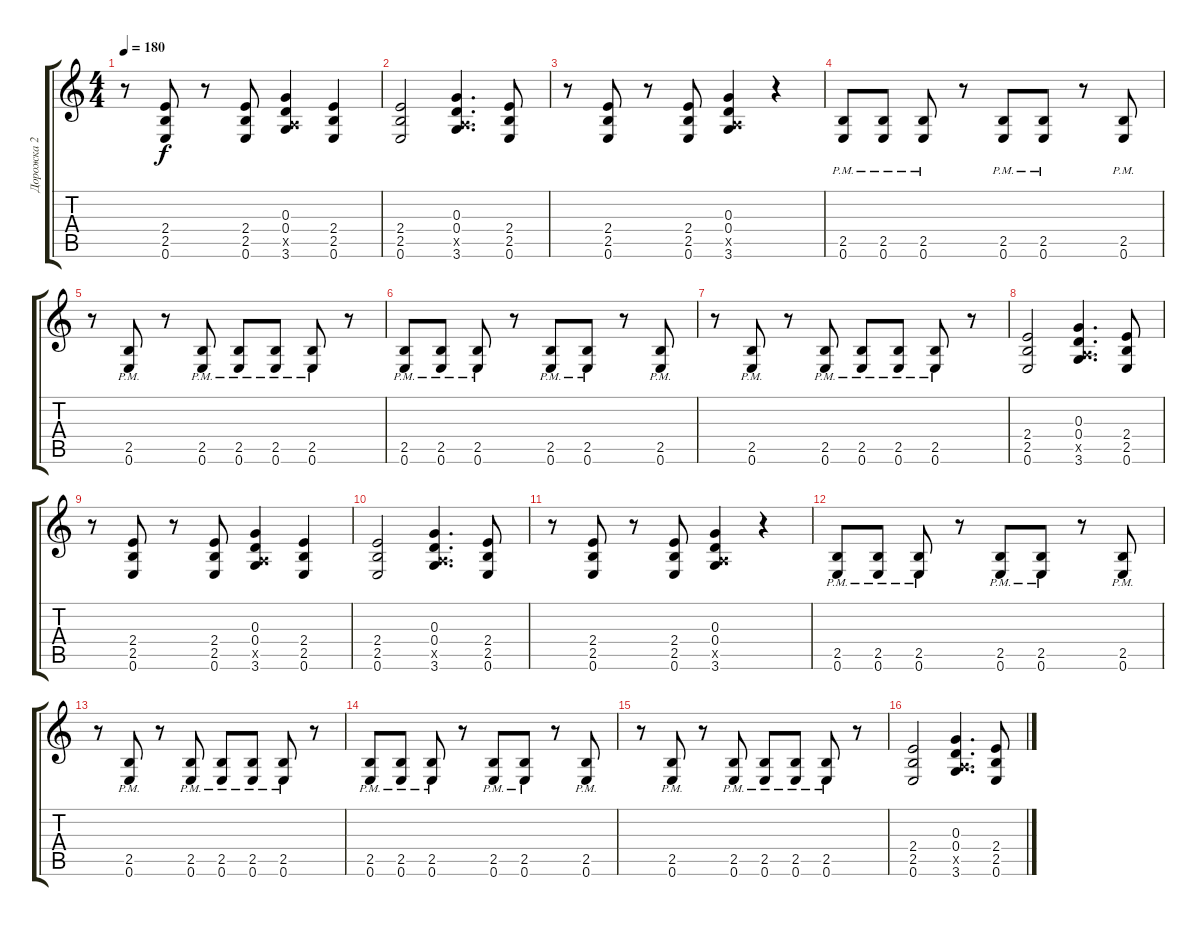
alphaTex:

\track ("Дорожка 2" "Дорожка 2") {instrument distortionguitar}
\staff {score tabs}
\tuning (E4 B3 G3 D3 A2 E2) {hide}
\ts (4 4)
\tempo 180
\clef g2
\ks c
r.8{dy f} (2.4 2.5 0.6).8 r.8 (2.4 2.5 0.6).8 (0.3 0.4 0.5{x} 3.6).4 (2.4 2.5 0.6).4 |
(2.4 2.5 0.6).2 (0.3 0.4 0.5{x} 3.6).4{d} (2.4 2.5 0.6).8 |
r.8 (2.4 2.5 0.6).8 r.8 (2.4 2.5 0.6).8 (0.3 0.4 0.5{x} 3.6).4 r.4 |
(2.5{pm} 0.6{pm}).8 (2.5{pm} 0.6{pm}).8 (2.5{pm} 0.6{pm}).8 r.8 (2.5{pm} 0.6{pm}).8 (2.5{pm} 0.6{pm}).8 r.8 (2.5{pm} 0.6{pm}).8 |
r.8 (2.5{pm} 0.6{pm}).8 r.8 (2.5{pm} 0.6{pm}).8 (2.5{pm} 0.6{pm}).8 (2.5{pm} 0.6{pm}).8 (2.5{pm} 0.6{pm}).8 r.8 |
(2.5{pm} 0.6{pm}).8 (2.5{pm} 0.6{pm}).8 (2.5{pm} 0.6{pm}).8 r.8 (2.5{pm} 0.6{pm}).8 (2.5{pm} 0.6{pm}).8 r.8 (2.5{pm} 0.6{pm}).8 |
r.8 (2.5{pm} 0.6{pm}).8 r.8 (2.5{pm} 0.6{pm}).8 (2.5{pm} 0.6{pm}).8 (2.5{pm} 0.6{pm}).8 (2.5{pm} 0.6{pm}).8 r.8 |
(2.4 2.5 0.6).2 (0.3 0.4 0.5{x} 3.6).4{d} (2.4 2.5 0.6).8 |
r.8 (2.4 2.5 0.6).8 r.8 (2.4 2.5 0.6).8 (0.3 0.4 0.5{x} 3.6).4 (2.4 2.5 0.6).4 |
(2.4 2.5 0.6).2 (0.3 0.4 0.5{x} 3.6).4{d} (2.4 2.5 0.6).8 |
r.8 (2.4 2.5 0.6).8 r.8 (2.4 2.5 0.6).8 (0.3 0.4 0.5{x} 3.6).4 r.4 |
(2.5{pm} 0.6{pm}).8 (2.5{pm} 0.6{pm}).8 (2.5{pm} 0.6{pm}).8 r.8 (2.5{pm} 0.6{pm}).8 (2.5{pm} 0.6{pm}).8 r.8 (2.5{pm} 0.6{pm}).8 |
r.8 (2.5{pm} 0.6{pm}).8 r.8 (2.5{pm} 0.6{pm}).8 (2.5{pm} 0.6{pm}).8 (2.5{pm} 0.6{pm}).8 (2.5{pm} 0.6{pm}).8 r.8 |
(2.5{pm} 0.6{pm}).8 (2.5{pm} 0.6{pm}).8 (2.5{pm} 0.6{pm}).8 r.8 (2.5{pm} 0.6{pm}).8 (2.5{pm} 0.6{pm}).8 r.8 (2.5{pm} 0.6{pm}).8 |
r.8 (2.5{pm} 0.6{pm}).8 r.8 (2.5{pm} 0.6{pm}).8 (2.5{pm} 0.6{pm}).8 (2.5{pm} 0.6{pm}).8 (2.5{pm} 0.6{pm}).8 r.8 |
(2.4 2.5 0.6).2 (0.3 0.4 0.5{x} 3.6).4{d} (2.4 2.5 0.6).8
